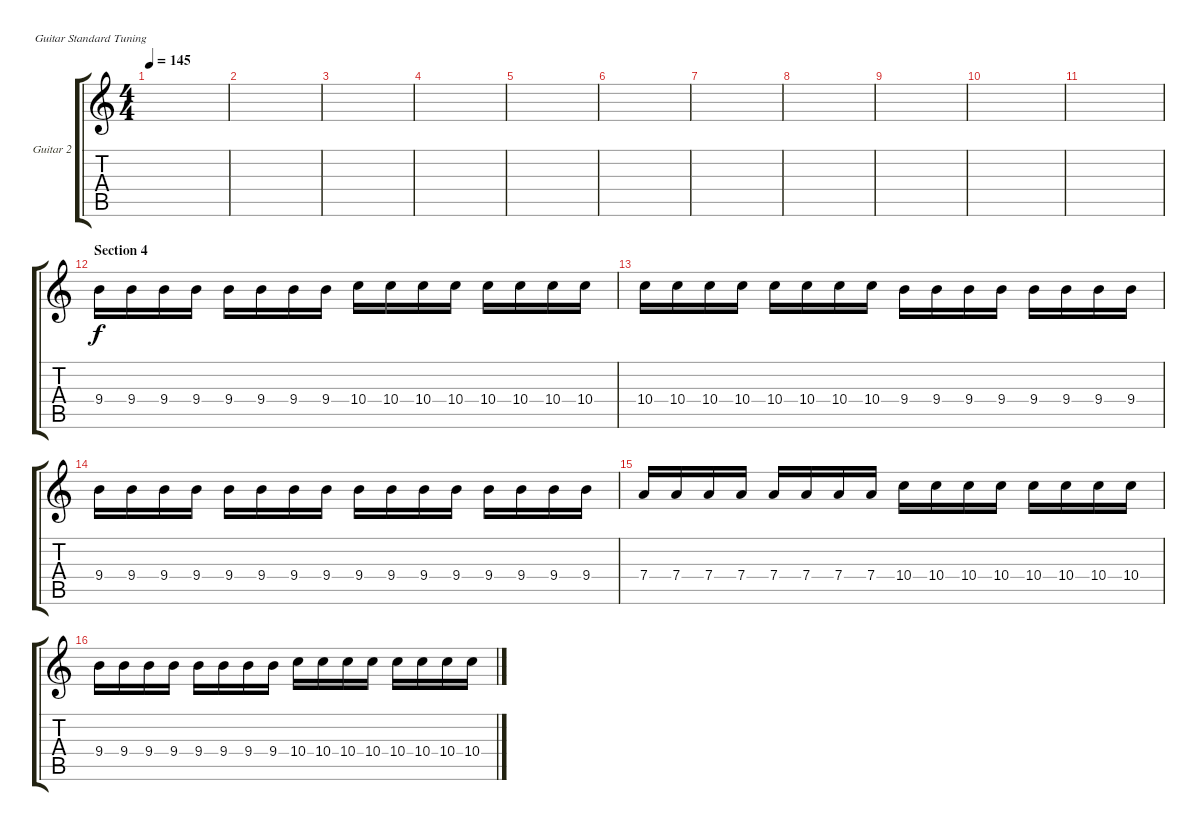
\defaultSystemsLayout 4
\bracketExtendMode groupsimilarinstruments
\firstSystemTrackNameOrientation horizontal
\otherSystemsTrackNameOrientation horizontal
\track ("Guitar 2" "Guitar 2") {instrument distortionguitar}
\staff {score tabs}
\tuning (E4 B3 G3 D3 A2 E2)
\ts (4 4)
\tempo 145
\clef g2
\scale
0.333333
\ks c
|
\scale
0.333333 |
\scale
0.333333 |
\scale
0.333333 |
\scale
0.333333 |
\scale
0.333333 |
\scale
0.333333 |
\scale
0.333333 |
\scale
0.333333 |
\scale
0.333333 |
\scale
0.333333 |
\section ("" "Section 4")
9.4.16 9.4.16 9.4.16 9.4.16 9.4.16 9.4.16 9.4.16 9.4.16 10.4.16 10.4.16 10.4.16 10.4.16 10.4.16 10.4.16 10.4.16 10.4.16 |
10.4.16 10.4.16 10.4.16 10.4.16 10.4.16 10.4.16 10.4.16 10.4.16 9.4.16 9.4.16 9.4.16 9.4.16 9.4.16 9.4.16 9.4.16 9.4.16 |
9.4.16 9.4.16 9.4.16 9.4.16 9.4.16 9.4.16 9.4.16 9.4.16 9.4.16 9.4.16 9.4.16 9.4.16 9.4.16 9.4.16 9.4.16 9.4.16 |
7.4.16 7.4.16 7.4.16 7.4.16 7.4.16 7.4.16 7.4.16 7.4.16 10.4.16 10.4.16 10.4.16 10.4.16 10.4.16 10.4.16 10.4.16 10.4.16 |
9.4.16 9.4.16 9.4.16 9.4.16 9.4.16 9.4.16 9.4.16 9.4.16 10.4.16 10.4.16 10.4.16 10.4.16 10.4.16 10.4.16 10.4.16 10.4.16
